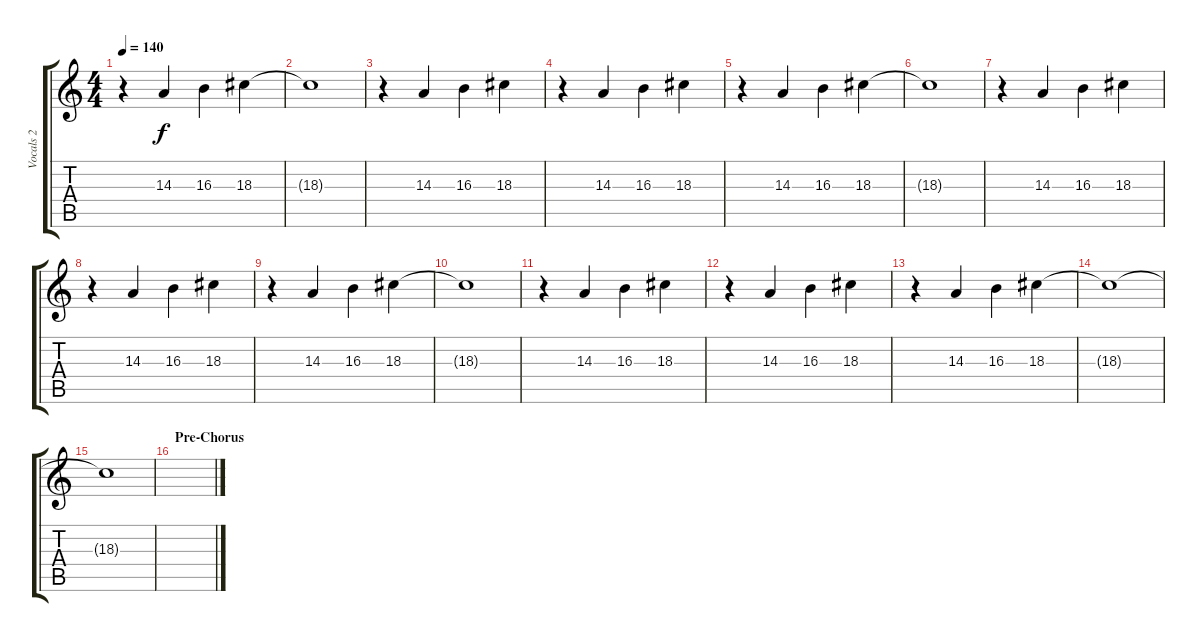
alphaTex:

\track ("Vocals 2" "Vocals 2") {instrument pad1newage}
\staff {score tabs}
\tuning (E4 B3 G3 D3 A2 E2) {hide}
\ts (4 4)
\tempo 140
\clef g2
\ks c
r.4{dy f} 14.3.4 16.3.4 18.3.4 |
18.3{t}.1 |
r.4 14.3.4 16.3.4 18.3.4 |
r.4 14.3.4 16.3.4 18.3.4 |
r.4 14.3.4 16.3.4 18.3.4 |
18.3{t}.1 |
r.4 14.3.4 16.3.4 18.3.4 |
r.4 14.3.4 16.3.4 18.3.4 |
r.4 14.3.4 16.3.4 18.3.4 |
18.3{t}.1 |
r.4 14.3.4 16.3.4 18.3.4 |
r.4 14.3.4 16.3.4 18.3.4 |
r.4 14.3.4 16.3.4 18.3.4 |
18.3{t}.1 |
18.3{t}.1 |
\section ("" "Pre-Chorus")
